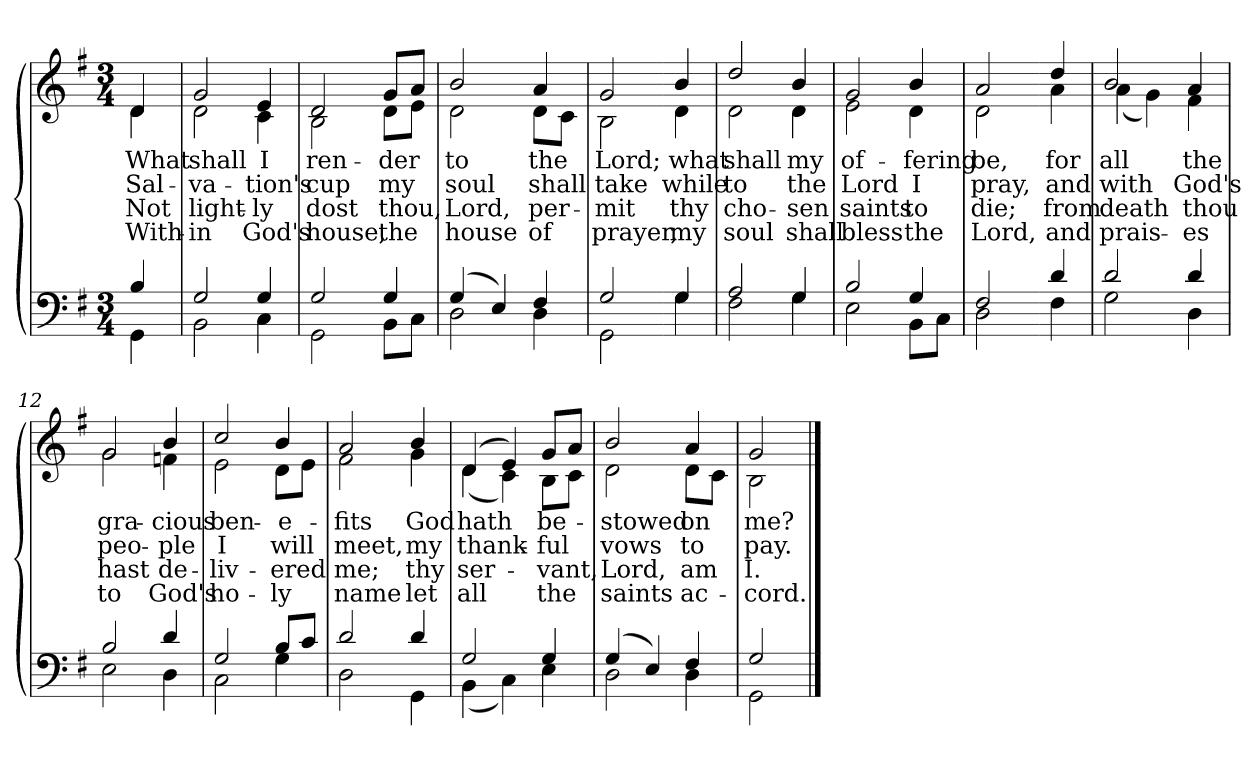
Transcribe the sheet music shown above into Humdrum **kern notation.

**kern	**kern	**text	**text	**text	**text
*part2	*part1	*part1	*part1	*part1	*part1
*staff2	*staff1	*staff1	*staff1	*staff1	*staff1
*clefF4	*clefG2	*	*	*	*
*k[f#]	*k[f#]	*	*	*	*
*M3/4	*M3/4	*	*	*	*
=1	=1	=1	=1	=1	=1
*^	*	*	*	*	*
!	!	!LO:TX:b:i:t=Verse	!	!	!	!
!	!	!	!LO:LY:b	!LO:LY:b	!LO:LY:b	!LO:LY:b
*	*	*^	*	*	*	*
4B/	4GG\	4d/	4d\	What	Sal-	Not	With-
=2	=2	=2	=2	=2	=2	=2	=2
!	!	!	!	!LO:LY:b	!LO:LY:b	!LO:LY:b	!LO:LY:b
2G/	2BB\	2g/	2d\	shall	-va-	light-	-in
!	!	!	!	!LO:LY:b	!LO:LY:b	!LO:LY:b	!LO:LY:b
4G/	4C\	4e/	4c\	I	-tion's	-ly	God's
=3	=3	=3	=3	=3	=3	=3	=3
!	!	!	!	!LO:LY:b	!LO:LY:b	!LO:LY:b	!LO:LY:b
2G/	2GG\	2d/	2B\	ren-	cup	dost	house,
!	!	!	!	!LO:LY:b	!LO:LY:b	!LO:LY:b	!LO:LY:b
4G/	8BB\L	8g/L	8d\L	-der	my	thou,	the
.	8C\J	8a/J	8e\J	.	.	.	.
=4	=4	=4	=4	=4	=4	=4	=4
!	!	!	!	!LO:LY:b	!LO:LY:b	!LO:LY:b	!LO:LY:b
(>4G/	2D\	2b/	2d\	to	soul	Lord,	house
4E/)	.	.	.	.	.	.	.
!	!	!	!	!LO:LY:b	!LO:LY:b	!LO:LY:b	!LO:LY:b
4F#/	4D\	4a/	8d\L	the	shall	per-	of
.	.	.	8c\J	.	.	.	.
=5	=5	=5	=5	=5	=5	=5	=5
!	!	!	!	!LO:LY:b	!LO:LY:b	!LO:LY:b	!LO:LY:b
2G/	2GG\	2g/	2B\	Lord;	take	-mit	prayer,
!!LO:LB:g=z	!!
=6-	=6-	=6-	=6-	=6-	=6-	=6-	=6-
!	!	!	!	!LO:LY:b	!LO:LY:b	!LO:LY:b	!LO:LY:b
4G/	4G\	4b/	4d\	what	while	thy	my
=7	=7	=7	=7	=7	=7	=7	=7
!	!	!	!	!LO:LY:b	!LO:LY:b	!LO:LY:b	!LO:LY:b
2A/	2F#\	2dd/	2d\	shall	to	cho-	soul
!	!	!	!	!LO:LY:b	!LO:LY:b	!LO:LY:b	!LO:LY:b
4G/	4G\	4b/	4d\	my	the	-sen	shall
=8	=8	=8	=8	=8	=8	=8	=8
!	!	!	!	!LO:LY:b	!LO:LY:b	!LO:LY:b	!LO:LY:b
2B/	2E\	2g/	2e\	of-	Lord	saints	bless
!	!	!	!	!LO:LY:b	!LO:LY:b	!LO:LY:b	!LO:LY:b
4G/	8BB\L	4b/	4d\	-fering	I	to	the
.	8C\J	.	.	.	.	.	.
=9	=9	=9	=9	=9	=9	=9	=9
!	!	!	!	!LO:LY:b	!LO:LY:b	!LO:LY:b	!LO:LY:b
2F#/	2D\	2a/	2d\	be,	pray,	die;	Lord,
!!LO:LB:g=z	!!
=10-	=10-	=10-	=10-	=10-	=10-	=10-	=10-
!	!	!	!	!LO:LY:b	!LO:LY:b	!LO:LY:b	!LO:LY:b
4d/	4F#\	4dd/	4a\	for	and	from	and
=11	=11	=11	=11	=11	=11	=11	=11
!	!	!	!	!LO:LY:b	!LO:LY:b	!LO:LY:b	!LO:LY:b
2d/	2G\	2b/	(<4a\	all	with	death	prais-
.	.	.	4g\)	.	.	.	.
!	!	!	!	!LO:LY:b	!LO:LY:b	!LO:LY:b	!LO:LY:b
4d/	4D\	4a/	4f#\	the	God's	thou	-es
=12	=12	=12	=12	=12	=12	=12	=12
!	!	!	!	!LO:LY:b	!LO:LY:b	!LO:LY:b	!LO:LY:b
2B/	2E\	2g/	2g\	gra-	peo-	hast	to
!	!	!	!	!LO:LY:b	!LO:LY:b	!LO:LY:b	!LO:LY:b
4d/	4D\	4b/	4fn\	-cious	-ple	de-	God's
=13	=13	=13	=13	=13	=13	=13	=13
!	!	!	!	!LO:LY:b	!LO:LY:b	!LO:LY:b	!LO:LY:b
2G/	2C\	2cc/	2e\	ben-	I	-liv-	ho-
!	!	!	!	!LO:LY:b	!LO:LY:b	!LO:LY:b	!LO:LY:b
8B/L	4G\	4b/	8d\L	-e-	will	-ered	-ly
8c/J	.	.	8e\J	.	.	.	.
=14	=14	=14	=14	=14	=14	=14	=14
!	!	!	!	!LO:LY:b	!LO:LY:b	!LO:LY:b	!LO:LY:b
2d/	2D\	2a/	2f#\	-fits	meet,	me;	name
!!LO:LB:g=z	!!
=15-	=15-	=15-	=15-	=15-	=15-	=15-	=15-
!	!	!	!	!LO:LY:b	!LO:LY:b	!LO:LY:b	!LO:LY:b
4d/	4GG\	4b/	4g\	God	my	thy	let
=16	=16	=16	=16	=16	=16	=16	=16
!	!	!	!	!LO:LY:b	!LO:LY:b	!LO:LY:b	!LO:LY:b
2G/	(<4BB\	(>4d/	(<4d\	hath	thank-	ser-	all
.	4C\)	4e/)	4c\)	.	.	.	.
!	!	!	!	!LO:LY:b	!LO:LY:b	!LO:LY:b	!LO:LY:b
4G/	4E\	8g/L	8B\L	be-	-ful	-vant,	the
.	.	8a/J	8c\J	.	.	.	.
=17	=17	=17	=17	=17	=17	=17	=17
!	!	!	!	!LO:LY:b	!LO:LY:b	!LO:LY:b	!LO:LY:b
(>4G/	2D\	2b/	2d\	-stowed	vows	Lord,	saints
4E/)	.	.	.	.	.	.	.
!	!	!	!	!LO:LY:b	!LO:LY:b	!LO:LY:b	!LO:LY:b
4F#/	4D\	4a/	8d\L	on	to	am	ac-
.	.	.	8c\J	.	.	.	.
=18	=18	=18	=18	=18	=18	=18	=18
!	!	!	!	!LO:LY:b	!LO:LY:b	!LO:LY:b	!LO:LY:b
2G/	2GG\	2g/	2B\	me?	pay.	I.	-cord.
*v	*v	*	*	*	*	*	*
*	*v	*v	*	*	*	*
==	==	==	==	==	==
*-	*-	*-	*-	*-	*-
